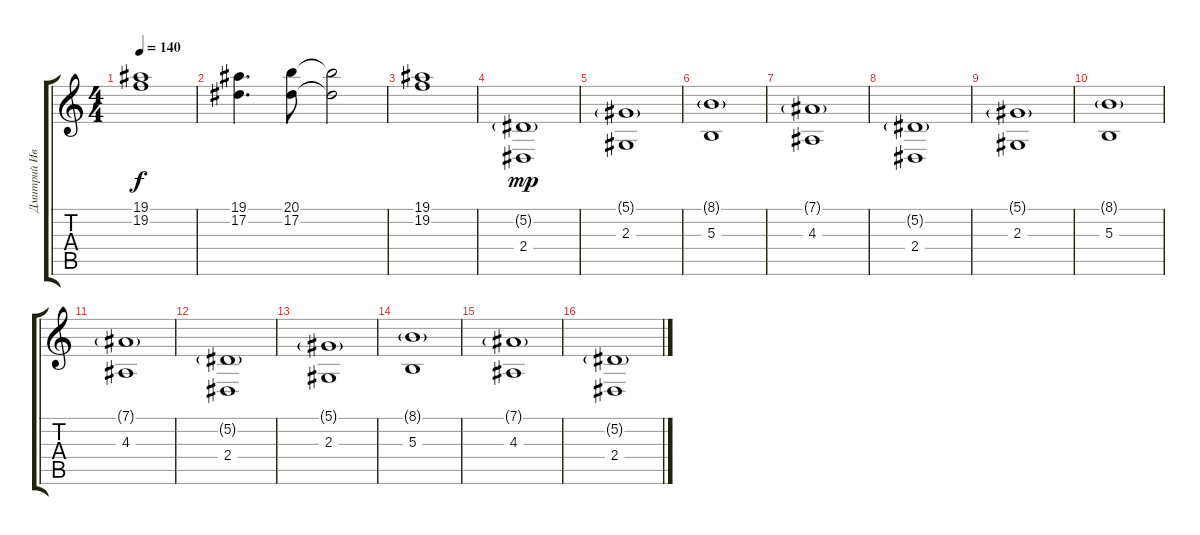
\track ("Дмитрий Иванов" "Дмитрий Ив") {instrument stringensemble1}
\staff {score tabs}
\tuning (Eb4 Bb3 Gb3 Db3 Ab2 Eb2) {hide}
\ts (4 4)
\tempo 140
\clef g2
\ks c
(19.1 19.2).1{dy f} |
(19.1 17.2).4{d} (20.1 17.2).8 (20.1{t} 17.2{t}).2 |
(19.1 19.2).1 |
(5.2{g} 2.4).1{dy mp volume 13} |
(5.1{g} 2.3).1 |
(8.1{g} 5.3).1 |
(7.1{g} 4.3).1 |
(5.2{g} 2.4).1 |
(5.1{g} 2.3).1 |
(8.1{g} 5.3).1 |
(7.1{g} 4.3).1 |
(5.2{g} 2.4).1 |
(5.1{g} 2.3).1 |
(8.1{g} 5.3).1 |
(7.1{g} 4.3).1 |
(5.2{g} 2.4).1
